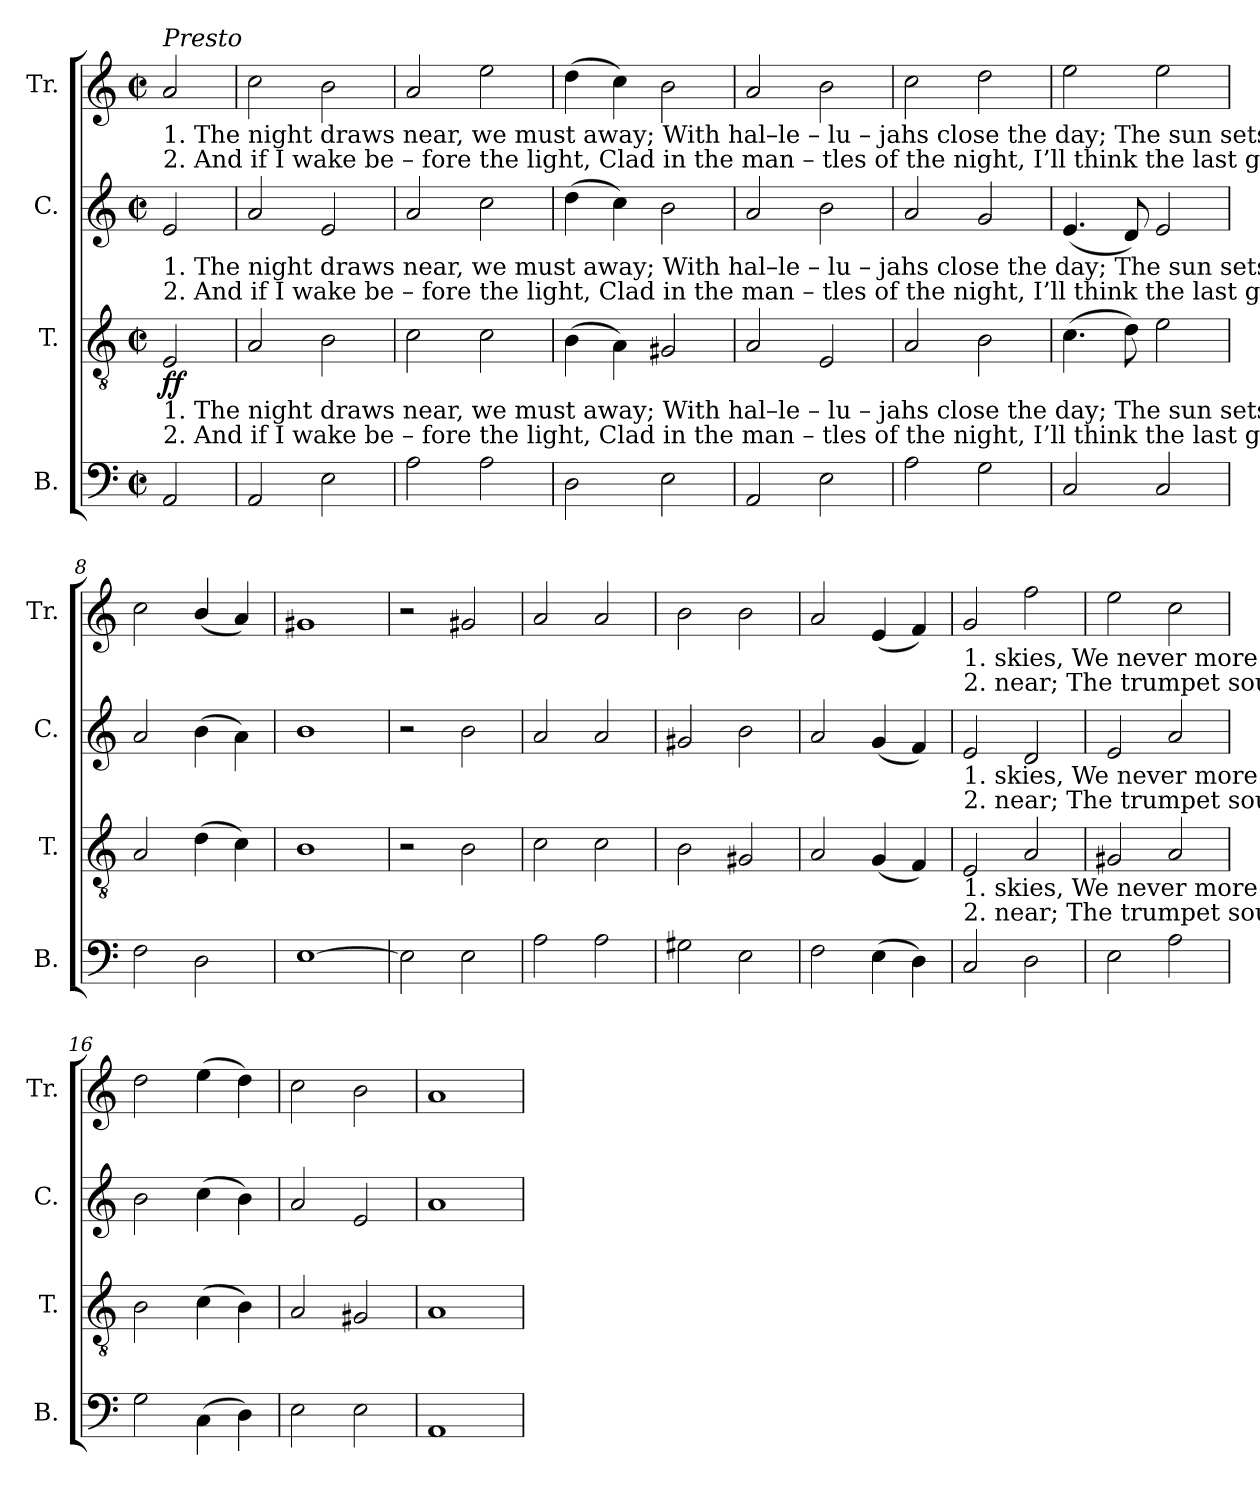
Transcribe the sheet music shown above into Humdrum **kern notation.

**kern	**kern	**dynam	**kern	**kern
*part4	*part3	*part3	*part2	*part1
*staff4	*staff3	*staff3	*staff2	*staff1
*I"B.	*I"T.	*	*I"C.	*I"Tr.
*I'B.	*I'T.	*	*I'C.	*I'Tr.
*clefF4	*clefGv2	*	*clefG2	*clefG2
*k[]	*k[]	*	*k[]	*k[]
*M2/2	*M2/2	*	*M2/2	*M2/2
*met(c|)	*met(c|)	*	*met(c|)	*met(c|)
*MM250	*MM250	*	*MM250	*MM250
=1	=1	=1	=1	=1
!	!	!	!	!LO:TX:b:t=1. The night draws near, we must away; With  hal–le – lu  – jahs  close  the     day;        The  sun  sets   in   the    western
!	!	!	!	!LO:TX:b:t=2.  And  if  I  wake  be –  fore  the light,  Clad in the man  – tles   of       the   night,       I’ll  think  the  last  great  day  is
!	!	!	!	!LO:TX:a:i:t=Presto
!	!	!	!LO:TX:b:t=1. The night draws near, we must away; With  hal–le – lu  – jahs  close  the     day;        The  sun  sets   in   the    western	!
!	!	!	!LO:TX:b:t=2.  And  if  I  wake  be –  fore  the light,  Clad in the man  – tles   of       the   night,       I’ll  think  the  last  great  day  is	!
!	!LO:TX:b:t=1. The night draws near, we must away; With  hal–le – lu  – jahs  close  the     day;        The  sun  sets   in   the    western	!	!	!
!	!LO:TX:b:t=2.  And  if  I  wake  be –  fore  the light,  Clad in the man  – tles   of       the   night,       I’ll  think  the  last  great  day  is	!	!	!
!	!	!LO:DY:b	!	!
2AA!/	2E!/	ff	2e!/	2a!/
=2	=2	=2	=2	=2
2AA!/	2A!/	.	2a!/	2cc!\
2E!\	2B!\	.	2e!/	2b!\
=3	=3	=3	=3	=3
2A!\	2c!\	.	2a!/	2a!/
2A!\	2c!\	.	2cc!\	2ee!\
=4	=4	=4	=4	=4
2D!\	(>4B!\	.	(>4dd!\	(>4dd!\
.	4A!\)	.	4cc!\)	4cc!\)
2E!\	2G#X!/	.	2b!\	2b!\
=5	=5	=5	=5	=5
2AA!/	2A!/	.	2a!/	2a!/
2E!\	2E!/	.	2b!\	2b!\
=6	=6	=6	=6	=6
2A!\	2A!/	.	2a!/	2cc!\
2G!\	2B!\	.	2g!/	2dd!\
=7	=7	=7	=7	=7
2C!/	(>4.c!\	.	(<4.e!/	2ee!\
.	8d!\)	.	8d!/)	.
2C!/	2e!\	.	2e!/	2ee!\
=8	=8	=8	=8	=8
2F!\	2A!/	.	2a!/	2cc!\
2D!\	(>4d!\	.	(>4b!\	(<4b!/
.	4c!\)	.	4a!\)	4a!/)
=9	=9	=9	=9	=9
[1E!	1B!	.	1b!	1g#X!
=10	=10	=10	=10	=10
2E!\]	2r	.	2r	2r
2E!\	2B!\	.	2b!\	2g#X!/
=11	=11	=11	=11	=11
2A!\	2c!\	.	2a!/	2a!/
2A!\	2c!\	.	2a!/	2a!/
=12	=12	=12	=12	=12
2G#X!\	2B!\	.	2g#X!/	2b!\
2E!\	2G#X!/	.	2b!\	2b!\
=13	=13	=13	=13	=13
2F!\	2A!/	.	2a!/	2a!/
(>4E!\	(<4G!/	.	(<4g!/	(<4e!/
4D!\)	4F!/)	.	4f!/)	4f!/)
!!LO:LB:g=z
=14	=14	=14	=14	=14
!	!	!	!	!LO:TX:b:t=1. skies, We never more may see  him  rise. Bright angels, tune your anthems high, While on our beds as graves  we       lie;
!	!	!	!	!LO:TX:b:t=2. near; The trumpet sounds, and all appear.    O&nbsp; may  I  always  rea – dy stand,  With my lamp burning  in       my    hand;
!	!	!	!LO:TX:b:t=1. skies, We never more may see  him  rise. Bright angels, tune your anthems high, While on our beds as graves  we       lie;	!
!	!	!	!LO:TX:b:t=2. near; The trumpet sounds, and all appear.    O&nbsp; may  I  always  rea – dy stand,  With my lamp burning  in       my    hand;	!
!	!LO:TX:b:t=1. skies, We never more may see  him  rise. Bright angels, tune your anthems high, While on our beds as graves  we       lie;	!	!	!
!	!LO:TX:b:t=2. near; The trumpet sounds, and all appear.    O&nbsp; may  I  always  rea – dy stand,  With my lamp burning  in       my    hand;	!	!	!
2C!/	2E!/	.	2e!/	2g!/
2D!\	2A!/	.	2d!/	2ff!\
=15	=15	=15	=15	=15
2E!\	2G#X!/	.	2e!/	2ee!\
2A!\	2A!/	.	2a!/	2cc!\
=16	=16	=16	=16	=16
2G!\	2B!\	.	2b!\	2dd!\
(>4C!\	(>4c!\	.	(>4cc!\	(>4ee!\
4D!\)	4B!\)	.	4b!\)	4dd!\)
=17	=17	=17	=17	=17
2E!\	2A!/	.	2a!/	2cc!\
2E!\	2G#X!/	.	2e!/	2b!\
=18	=18	=18	=18	=18
1AA!	1A!	.	1a!	1a!
=	=	=	=	=
*-	*-	*-	*-	*-
